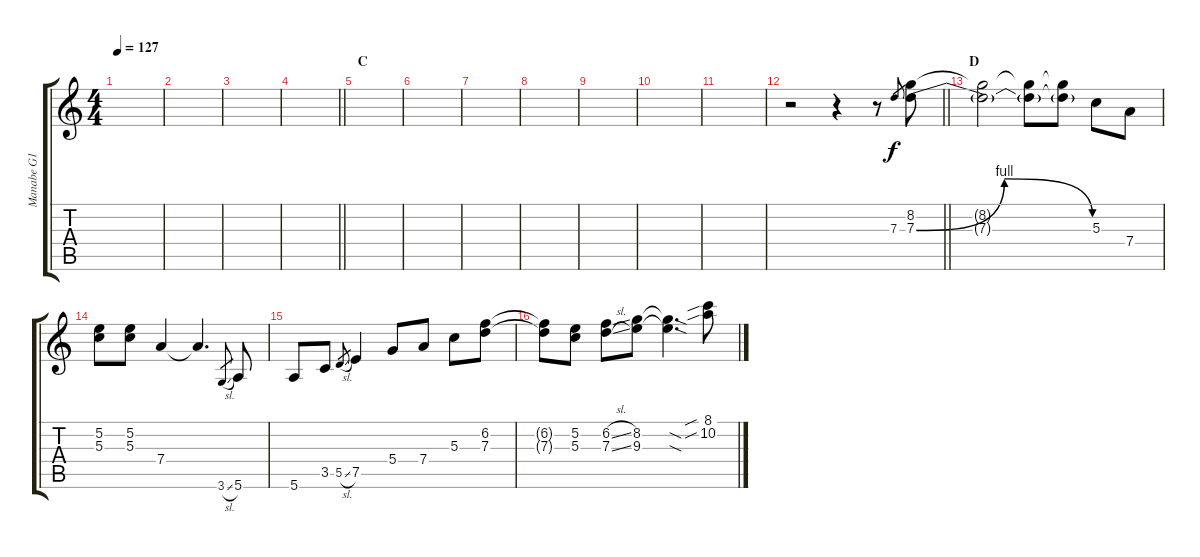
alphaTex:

\track ("Manabe G1" "Manabe G1") {instrument distortionguitar}
\staff {score tabs}
\tuning (E4 B3 G3 D3 A2 E2) {hide}
\ts (4 4)
\tempo 127
\clef g2
\ks c
|
|
|
\barLineRight lightlight
|
\section ("" "C")
|
|
|
|
|
|
|
\barLineRight lightlight
r.2 r.4 r.8 7.3.8{gr} (8.2 7.3{be (bendrelease 0 0 15 4 49 4 60 0)}).8 |
\section ("" "D")
(8.2{t} 7.3{t}).2 (8.2{t} 7.3{t}).8 (8.2{t} 7.3{t}).8 5.3.8 7.4.8 |
(5.2 5.3).8 (5.2 5.3).8 7.4.4 7.4{t}.4{d} 3.6{sl}.8{gr} 5.6.8 |
5.6.8 3.5.8 5.5{sl}.8{gr} 7.5.4 5.4.8 7.4.8 5.3.8 (6.2 7.3).8 |
(6.2{t} 7.3{t}).8 (5.2 5.3).8 (6.2{sl} 7.3{sl}).8 (8.2 9.3).8 (8.2{sod t} 9.3{sod t}).4{d} (8.1{sib} 10.2{sib}).8
